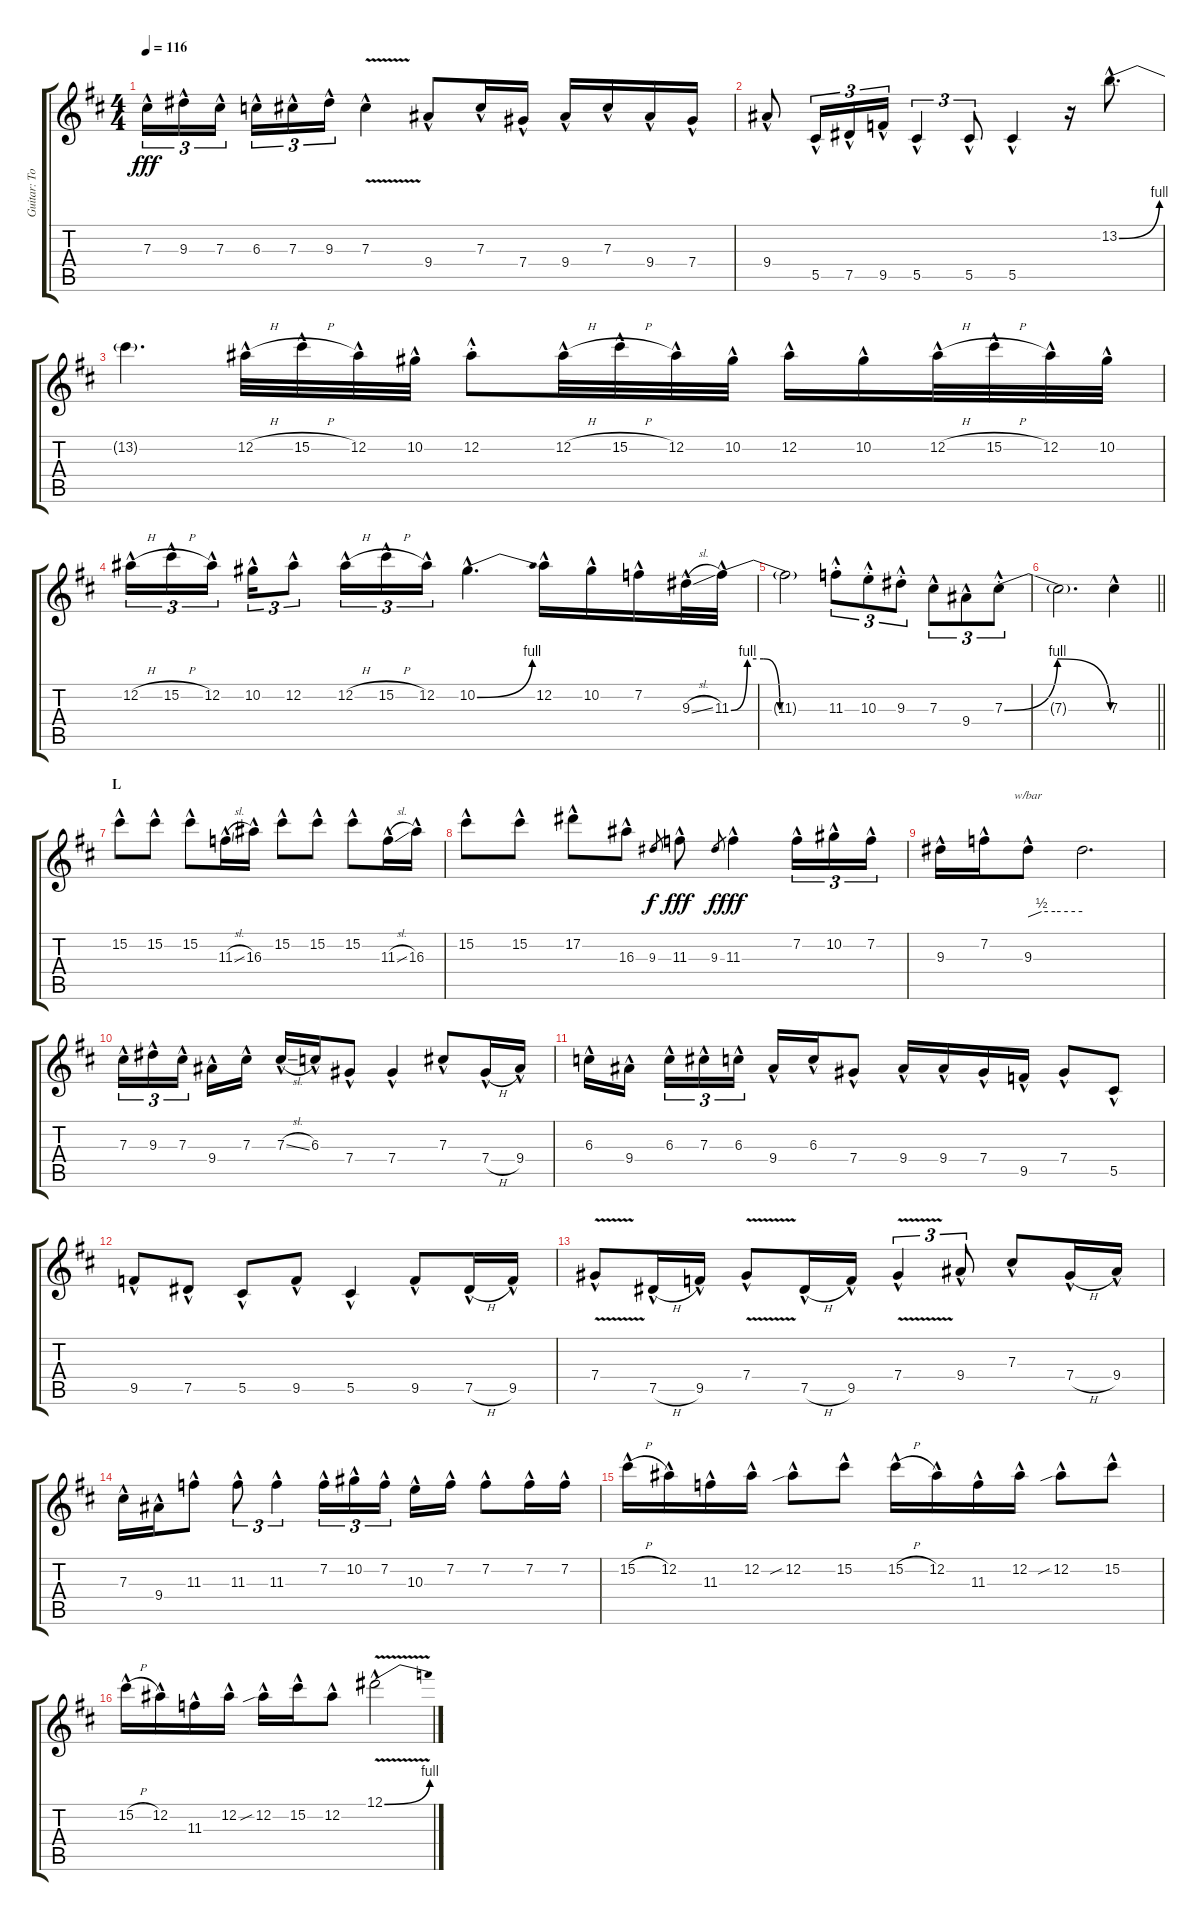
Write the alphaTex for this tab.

\track ("Guitar: Tony" "Guitar: To") {instrument electricguitarclean}
\staff {score tabs}
\tuning (Eb4 Bb3 Gb3 Db3 Ab2 Eb2) {hide}
\ts (4 4)
\tempo 116
\clef g2
\ks d
7.3{hac}.16{tu (3 2) dy fff} 9.3{hac}.16{tu (3 2)} 7.3{hac}.16{tu (3 2) beam splitsecondary} 6.3{hac}.16{tu (3 2)} 7.3{hac}.16{tu (3 2)} 9.3{hac}.16{tu (3 2)} 7.3{v hac}.4 9.4{hac}.8 7.3{hac}.16 7.4{hac}.16 9.4{hac}.16 7.3{hac}.16 9.4{hac}.16 7.4{hac}.16 |
9.4{hac}.8 5.5{hac}.16{tu (3 2)} 7.5{hac}.16{tu (3 2)} 9.5{hac}.16{tu (3 2)} 5.5{hac}.4{tu (3 2)} 5.5{hac}.8{tu (3 2)} 5.5{hac}.4 r.16 13.2{be (bend 0 0 60 4) hac}.8{d} |
13.2{t}.4{d} 12.2{h hac}.32 15.2{h hac}.32 12.2{hac}.32 10.2{hac}.32 12.2{hac st}.8 12.2{h hac}.32 15.2{h hac}.32 12.2{hac}.32 10.2{hac}.32 12.2{hac}.16 10.2{hac}.16 12.2{h hac}.32 15.2{h hac}.32 12.2{hac}.32 10.2{hac}.32 |
12.2{h hac}.16{tu (3 2)} 15.2{h hac}.16{tu (3 2)} 12.2{hac}.16{tu (3 2) beam splitsecondary} 10.2{hac}.16{tu (3 2)} 12.2{hac}.8{tu (3 2)} 12.2{h hac}.16{tu (3 2)} 15.2{h hac}.16{tu (3 2)} 12.2{hac}.16{tu (3 2)} 10.2{be (bend 0 0 60 4) hac}.4{d} 12.2{hac}.16 10.2{hac}.16 7.2{hac}.16 9.3{sl hac}.32 11.3{be (custom 0 0 10 4 20 4 30 0 60 0) hac}.32 |
11.3{t}.2 11.3{hac st}.8{tu (3 2)} 10.3{hac st}.8{tu (3 2)} 9.3{hac st}.8{tu (3 2)} 7.3{hac}.8{tu (3 2)} 9.4{hac}.8{tu (3 2)} 7.3{be (bendrelease 0 0 10 4 45 4 60 0) hac st}.8{tu (3 2)} |
\barLineRight lightlight
7.3{t}.2{d} 7.3{hac}.4 |
\section ("" "L")
15.2{hac}.8 15.2{hac}.8 15.2{hac}.8 11.3{sl hac}.16 16.3{hac}.16 15.2{hac}.8 15.2{hac}.8 15.2{hac}.8 11.3{sl hac}.16 16.3{hac}.16 |
15.2{hac}.8 15.2{hac}.8 17.2{hac}.8 16.3{hac}.8 9.3.8{gr dy f} 11.3{hac}.8{dy fff} 9.3.8{gr dy f} 11.3{hac}.4{dy fff} 7.2{hac}.16{tu (3 2)} 10.2{hac}.16{tu (3 2)} 7.2{hac}.16{tu (3 2)} |
9.3{hac}.16 7.2{hac}.16 9.3{hac}.8{tbe (custom default 0 0 15 2 30 2 60 2)} 9.3{t}.2{d} |
7.3{hac}.16{tu (3 2)} 9.3{hac}.16{tu (3 2)} 7.3{hac}.16{tu (3 2) beam splitsecondary} 9.4{hac}.16 7.3{hac}.16 7.3{sl hac}.16 6.3{hac}.16 7.4{hac}.8 7.4{hac}.4 7.3{hac}.8 7.4{h hac}.16 9.4{hac}.16 |
6.3{hac}.16 9.4{hac}.16{beam splitsecondary} 6.3{hac}.16{tu (3 2)} 7.3{hac}.16{tu (3 2)} 6.3{hac}.16{tu (3 2)} 9.4{hac}.16 6.3{hac}.16 7.4{hac}.8 9.4{hac}.16 9.4{hac}.16 7.4{hac}.16 9.5{hac}.16 7.4{hac}.8 5.5{hac}.8 |
9.5{hac}.8 7.5{hac}.8 5.5{hac}.8 9.5{hac}.8 5.5{hac}.4 9.5{hac}.8 7.5{h hac}.16 9.5{hac}.16 |
7.4{v hac}.8 7.5{h hac}.16 9.5{hac}.16 7.4{v hac}.8 7.5{h hac}.16 9.5{hac}.16 7.4{v hac}.4{tu (3 2)} 9.4{hac}.8{tu (3 2)} 7.3{hac}.8 7.4{h hac}.16 9.4{hac}.16 |
7.3{hac}.16 9.4{hac}.16 11.3{hac}.8 11.3{hac}.8{tu (3 2)} 11.3{hac}.4{tu (3 2)} 7.2{hac}.16{tu (3 2)} 10.2{hac}.16{tu (3 2)} 7.2{hac}.16{tu (3 2) beam splitsecondary} 10.3{hac}.16 7.2{hac}.16 7.2{hac}.8 7.2{hac}.16 7.2{hac}.16 |
15.2{h hac}.16 12.2{hac}.16 11.3{hac}.16 12.2{hac}.16 12.2{sib hac}.8 15.2{hac}.8 15.2{h hac}.16 12.2{hac}.16 11.3{hac}.16 12.2{hac}.16 12.2{sib hac}.8 15.2{hac}.8 |
15.2{h hac}.16 12.2{hac}.16 11.3{hac}.16 12.2{hac}.16 12.2{sib hac}.16 15.2{hac}.16 12.2{hac}.8 12.1{be (bend 0 0 60 4) v hac}.2
